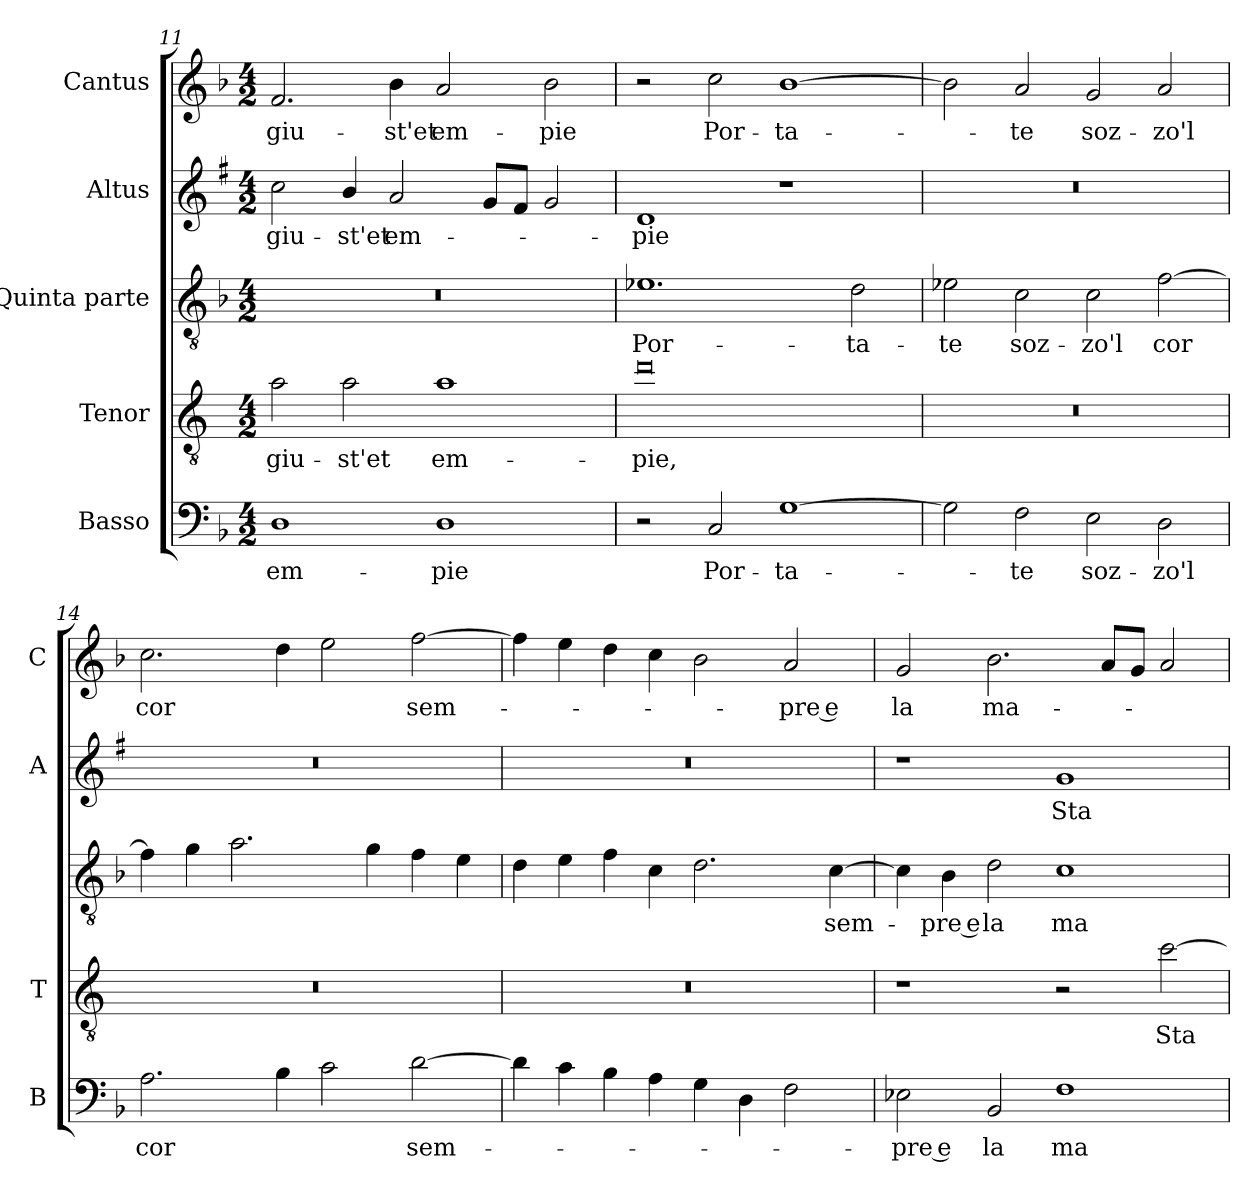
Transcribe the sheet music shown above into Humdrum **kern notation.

**kern	**text	**kern	**text	**kern	**text	**kern	**text	**kern	**text
*part5	*part5	*part4	*part4	*part3	*part3	*part2	*part2	*part1	*part1
*staff5	*staff5	*staff4	*staff4	*staff3	*staff3	*staff2	*staff2	*staff1	*staff1
*I"Basso	*	*I"Tenor	*	*I"Quinta parte	*	*I"Altus	*	*I"Cantus	*
*I'B	*	*I'T	*	*	*	*I'A	*	*I'C	*
*clefF4	*	*clefGv2	*	*clefGv2	*	*clefG2	*	*clefG2	*
*	*	*ITrd4c7	*	*	*	*ITrd1c2	*	*	*
*k[b-]	*	*k[b-]	*	*k[b-]	*	*k[b-]	*	*k[b-]	*
*F:	*	*F:	*	*F:	*	*F:	*	*F:	*
*M4/2	*	*M4/2	*	*M4/2	*	*M4/2	*	*M4/2	*
=11	=11	=11	=11	=11	=11	=11	=11	=11	=11
!	!LO:LY:b	!	!LO:LY:b	!	!	!	!LO:LY:b	!	!LO:LY:b
1D	em-	2d\	-giu-	0r	.	2b-\	-giu-	2.f/	-giu-
!	!	!	!LO:LY:b	!	!	!	!LO:LY:b	!	!
.	.	2d\	-st'et	.	.	4a/	-st'et	.	.
!	!	!	!	!	!	!	!LO:LY:b	!	!LO:LY:b
.	.	.	.	.	.	2g/	em-	4b-\	-st'et
!	!LO:LY:b	!	!LO:LY:b	!	!	!	!	!	!LO:LY:b
1D	-pie	1d	em-	.	.	.	.	2a/	em-
.	.	.	.	.	.	8f/L	.	.	.
.	.	.	.	.	.	8e/J	.	.	.
!	!	!	!	!	!	!	!	!	!LO:LY:b
.	.	.	.	.	.	2f/	.	2b-\	-pie
=12	=12	=12	=12	=12	=12	=12	=12	=12	=12
!	!	!	!LO:LY:b	!	!LO:LY:b	!	!LO:LY:b	!	!
2r	.	0g	-pie,	1.e-X	Por-	1c	-pie	2r	.
!	!LO:LY:b	!	!	!	!	!	!	!	!LO:LY:b
2C/	Por-	.	.	.	.	.	.	2cc\	Por-
!	!LO:LY:b	!	!	!	!	!	!	!	!LO:LY:b
[1G	-ta-	.	.	.	.	1r	.	[1b-	-ta-
!	!	!	!	!	!LO:LY:b	!	!	!	!
.	.	.	.	2d\	-ta-	.	.	.	.
=13	=13	=13	=13	=13	=13	=13	=13	=13	=13
!	!	!	!	!	!LO:LY:b	!	!	!	!
2G\]	.	0r	.	2e-X\	-te	0r	.	2b-\]	.
!	!LO:LY:b	!	!	!	!LO:LY:b	!	!	!	!LO:LY:b
2F\	-te	.	.	2c\	soz-	.	.	2a/	-te
!	!LO:LY:b	!	!	!	!LO:LY:b	!	!	!	!LO:LY:b
2E\	soz-	.	.	2c\	-zo'l	.	.	2g/	soz-
!	!LO:LY:b	!	!	!	!LO:LY:b	!	!	!	!LO:LY:b
2D\	-zo'l	.	.	[2f\	cor	.	.	2a/	-zo'l
=14	=14	=14	=14	=14	=14	=14	=14	=14	=14
!	!LO:LY:b	!	!	!	!	!	!	!	!LO:LY:b
2.A\	cor	0r	.	4f\]	.	0r	.	2.cc\	cor
.	.	.	.	4g\	.	.	.	.	.
.	.	.	.	2.a\	.	.	.	.	.
4B-\	.	.	.	.	.	.	.	4dd\	.
2c\	.	.	.	.	.	.	.	2ee\	.
.	.	.	.	4g\	.	.	.	.	.
!	!LO:LY:b	!	!	!	!	!	!	!	!LO:LY:b
[2d\	sem-	.	.	4f\	.	.	.	[2ff\	sem-
.	.	.	.	4e\	.	.	.	.	.
!!LO:LB:g=z
=15	=15	=15	=15	=15	=15	=15	=15	=15	=15
4d\]	.	0r	.	4d\	.	0r	.	4ff\]	.
4c\	.	.	.	4e\	.	.	.	4ee\	.
4B-\	.	.	.	4f\	.	.	.	4dd\	.
4A\	.	.	.	4c\	.	.	.	4cc\	.
4G\	.	.	.	2.d\	.	.	.	2b-\	.
4D\	.	.	.	.	.	.	.	.	.
!	!	!	!	!	!	!	!	!	!LO:LY:b
2F\	.	.	.	.	.	.	.	2a/	-pre e
!	!	!	!	!	!LO:LY:b	!	!	!	!
.	.	.	.	[4c\	sem-	.	.	.	.
=16	=16	=16	=16	=16	=16	=16	=16	=16	=16
!	!LO:LY:b	!	!	!	!	!	!	!	!LO:LY:b
2E-X\	-pre e	1r	.	4c\]	.	1r	.	2g/	la
!	!	!	!	!	!LO:LY:b	!	!	!	!
.	.	.	.	4B-\	-pre e	.	.	.	.
!	!LO:LY:b	!	!	!	!LO:LY:b	!	!	!	!LO:LY:b
2BB-/	la	.	.	2d\	la	.	.	2.b-\	ma-
!	!LO:LY:b	!	!	!	!LO:LY:b	!	!LO:LY:b	!	!
1F	ma-	2r	.	1c	ma-	1f	Sta-	.	.
.	.	.	.	.	.	.	.	8a/L	.
.	.	.	.	.	.	.	.	8g/J	.
!	!	!	!LO:LY:b	!	!	!	!	!	!
.	.	[2f\	Sta-	.	.	.	.	2a/	.
=	=	=	=	=	=	=	=	=	=
*-	*-	*-	*-	*-	*-	*-	*-	*-	*-
